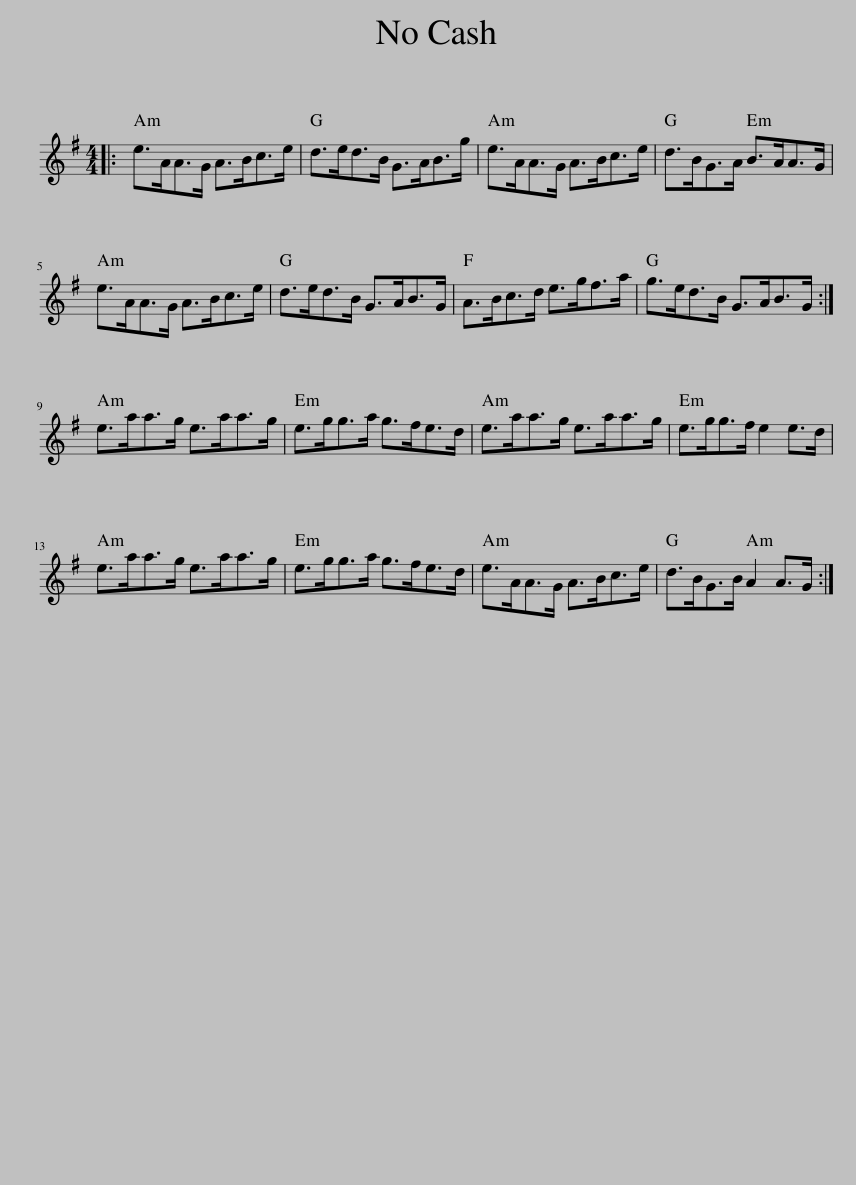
X:1
L:1/8
M:4/4
I:linebreak $
K:G
V:1 treble
V:1
|: e>AA>G A>Bc>e | d>ed>B G>AB>g | e>AA>G A>Bc>e | d>BG>A B>AA>G |$ e>AA>G A>Bc>e | %5
 d>ed>B G>AB>G | A>Bc>d e>gf>a | g>ed>B G>AB>G :|$ e>aa>g e>aa>g | e>gg>a g>fe>d | %10
 e>aa>g e>aa>g | e>gg>f e2 e>d |$ e>aa>g e>aa>g | e>gg>a g>fe>d | e>AA>G A>Bc>e | %15
 d>BG>B A2 A>G :| %16
